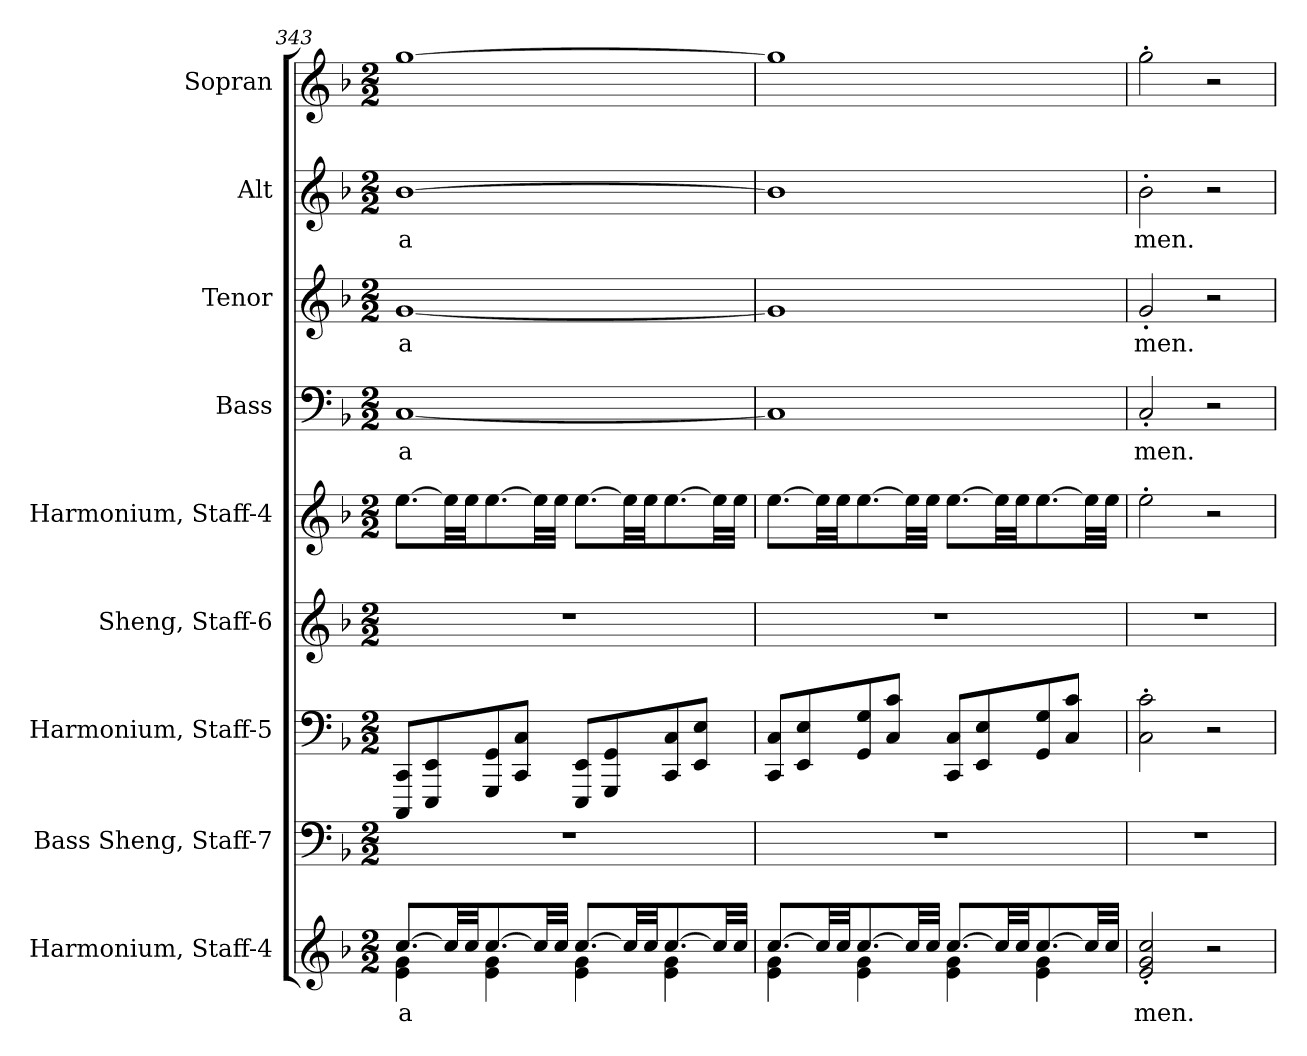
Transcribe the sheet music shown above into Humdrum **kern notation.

**kern	**text	**kern	**kern	**kern	**kern	**kern	**text	**kern	**text	**kern	**text	**kern
*part9	*part9	*part8	*part7	*part6	*part5	*part4	*part4	*part3	*part3	*part2	*part2	*part1
*staff9	*staff9	*staff8	*staff7	*staff6	*staff5	*staff4	*staff4	*staff3	*staff3	*staff2	*staff2	*staff1
*I"Harmonium, Staff-4	*	*I"Bass Sheng, Staff-7	*I"Harmonium, Staff-5	*I"Sheng, Staff-6	*I"Harmonium, Staff-4	*I"Bass	*	*I"Tenor	*	*I"Alt	*	*I"Sopran
*	*	*	*	*	*	*I'Bss	*	*I'Ten	*	*I'Alt	*	*I'Sop
*clefG2	*	*clefF4	*clefF4	*clefG2	*clefG2	*clefF4	*	*clefG2	*	*clefG2	*	*clefG2
*	*	*	*	*	*	*	*	*ITrd4c7	*	*ITrd2c3	*	*ITrd2c3
*k[b-]	*	*k[b-]	*k[b-]	*k[b-]	*k[b-]	*k[b-]	*	*k[b-e-]	*	*k[f#c#]	*	*k[f#c#]
*M2/2	*	*M2/2	*M2/2	*M2/2	*M2/2	*M2/2	*	*M2/2	*	*M2/2	*	*M2/2
=343	=343	=343	=343	=343	=343	=343	=343	=343	=343	=343	=343	=343
*^	*	*	*	*	*	*	*	*	*	*	*	*
[8.cc/L	4e\ 4g\	a	1r	8CCC/ 8CC/L	1r	[8.ee\L	[1C	a	[1c	a	[1g	a	[1ee
.	.	.	.	8EEE/ 8EE/	.	.	.	.	.	.	.	.	.
32cc/LL]	.	.	.	.	.	32ee\LL]	.	.	.	.	.	.	.
32cc/JJ	.	.	.	.	.	32ee\JJ	.	.	.	.	.	.	.
[8.cc/	4e\ 4g\	.	.	8GGG/ 8GG/	.	[8.ee\	.	.	.	.	.	.	.
.	.	.	.	8CC/ 8C/J	.	.	.	.	.	.	.	.	.
32cc/LL]	.	.	.	.	.	32ee\LL]	.	.	.	.	.	.	.
32cc/JJJ	.	.	.	.	.	32ee\JJJ	.	.	.	.	.	.	.
[8.cc/L	4e\ 4g\	.	.	8EEE/ 8EE/L	.	[8.ee\L	.	.	.	.	.	.	.
.	.	.	.	8GGG/ 8GG/	.	.	.	.	.	.	.	.	.
32cc/LL]	.	.	.	.	.	32ee\LL]	.	.	.	.	.	.	.
32cc/JJ	.	.	.	.	.	32ee\JJ	.	.	.	.	.	.	.
[8.cc/	4e\ 4g\	.	.	8CC/ 8C/	.	[8.ee\	.	.	.	.	.	.	.
.	.	.	.	8EE/ 8E/J	.	.	.	.	.	.	.	.	.
32cc/LL]	.	.	.	.	.	32ee\LL]	.	.	.	.	.	.	.
32cc/JJJ	.	.	.	.	.	32ee\JJJ	.	.	.	.	.	.	.
!!LO:PB:g=z
=344	=344	=344	=344	=344	=344	=344	=344	=344	=344	=344	=344	=344	=344
[8.cc/L	4e\ 4g\	.	1r	8CC/ 8C/L	1r	[8.ee\L	1C]	.	1c]	.	1g]	.	1ee]
.	.	.	.	8EE/ 8E/	.	.	.	.	.	.	.	.	.
32cc/LL]	.	.	.	.	.	32ee\LL]	.	.	.	.	.	.	.
32cc/JJ	.	.	.	.	.	32ee\JJ	.	.	.	.	.	.	.
[8.cc/	4e\ 4g\	.	.	8GG/ 8G/	.	[8.ee\	.	.	.	.	.	.	.
.	.	.	.	8C/ 8c/J	.	.	.	.	.	.	.	.	.
32cc/LL]	.	.	.	.	.	32ee\LL]	.	.	.	.	.	.	.
32cc/JJJ	.	.	.	.	.	32ee\JJJ	.	.	.	.	.	.	.
[8.cc/L	4e\ 4g\	.	.	8CC/ 8C/L	.	[8.ee\L	.	.	.	.	.	.	.
.	.	.	.	8EE/ 8E/	.	.	.	.	.	.	.	.	.
32cc/LL]	.	.	.	.	.	32ee\LL]	.	.	.	.	.	.	.
32cc/JJ	.	.	.	.	.	32ee\JJ	.	.	.	.	.	.	.
[8.cc/	4e\ 4g\	.	.	8GG/ 8G/	.	[8.ee\	.	.	.	.	.	.	.
.	.	.	.	8C/ 8c/J	.	.	.	.	.	.	.	.	.
32cc/LL]	.	.	.	.	.	32ee\LL]	.	.	.	.	.	.	.
32cc/JJJ	.	.	.	.	.	32ee\JJJ	.	.	.	.	.	.	.
*v	*v	*	*	*	*	*	*	*	*	*	*	*	*
=345	=345	=345	=345	=345	=345	=345	=345	=345	=345	=345	=345	=345
2e/' 2g/' 2cc/'	men.	1r	2C\' 2c\'	1r	2ee'\	2C'/	men.	2c'/	men.	2g'\	men.	2ee'\
2r	.	.	2r	.	2r	2r	.	2r	.	2r	.	2r
=	=	=	=	=	=	=	=	=	=	=	=	=
*-	*-	*-	*-	*-	*-	*-	*-	*-	*-	*-	*-	*-
